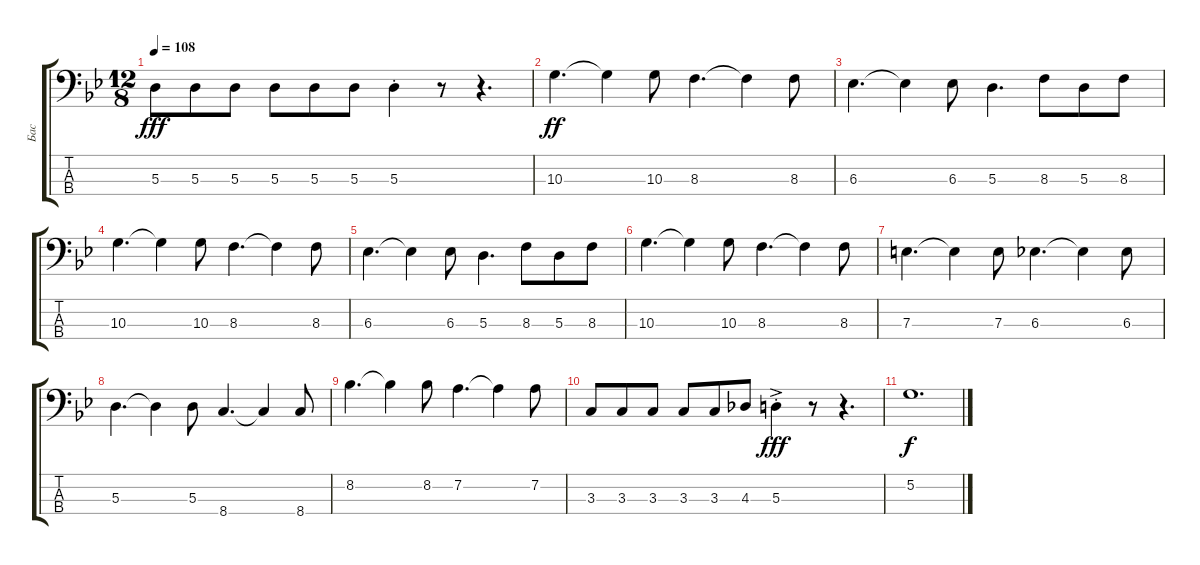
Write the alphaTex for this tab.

\track ("Бас" "Бас") {instrument electricbassfinger}
\staff {score tabs}
\tuning (G2 D2 A1 E1) {hide}
\ts (12 8)
\tempo 108
\clef f4
\ks gminor
5.3.8{dy fff} 5.3.8 5.3.8 5.3.8 5.3.8 5.3.8 5.3{st}.4 r.8 r.4{d} |
10.3.4{d dy ff} 10.3{t}.4 10.3.8 8.3.4{d} 8.3{t}.4 8.3.8 |
6.3.4{d} 6.3{t}.4 6.3.8 5.3.4{d} 8.3.8 5.3.8 8.3.8 |
10.3.4{d} 10.3{t}.4 10.3.8 8.3.4{d} 8.3{t}.4 8.3.8 |
6.3.4{d} 6.3{t}.4 6.3.8 5.3.4{d} 8.3.8 5.3.8 8.3.8 |
10.3.4{d} 10.3{t}.4 10.3.8 8.3.4{d} 8.3{t}.4 8.3.8 |
7.3.4{d} 7.3{t}.4 7.3.8 6.3.4{d} 6.3{t}.4 6.3.8 |
5.3.4{d} 5.3{t}.4 5.3.8 8.4.4{d} 8.4{t}.4 8.4.8 |
8.2.4{d} 8.2{t}.4 8.2.8 7.2.4{d} 7.2{t}.4 7.2.8 |
3.3.8 3.3.8 3.3.8 3.3.8 3.3.8 4.3.8 5.3{ac st}.4{dy fff} r.8 r.4{d} |
5.2.1{d dy f}
